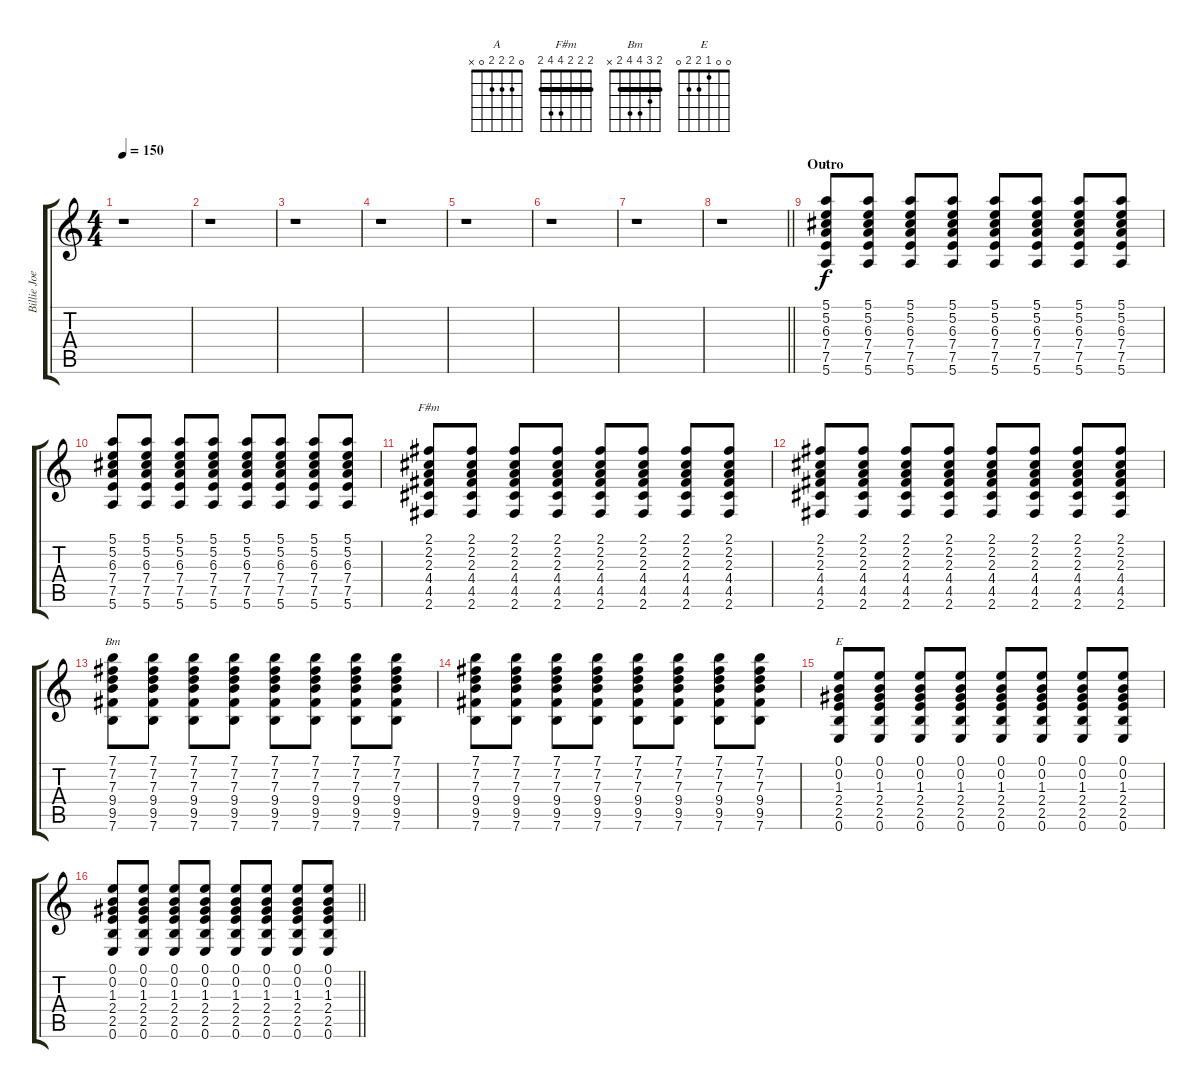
\track ("Billie Joe Armstrong (Acoustic Guitar 1)" "Billie Joe") {instrument electricguitarclean}
\staff {score tabs}
\tuning (E4 B3 G3 D3 A2 E2) {hide}
\chord ("A" 0 2 2 2 0 x)
\chord ("F#m" 2 2 2 4 4 2) {barre 2}
\chord ("Bm" 2 3 4 4 2 x) {barre 2}
\chord ("E" 0 0 1 2 2 0)
\ts (4 4)
\tempo 150
\clef g2
\ks c
r.1{dy f} |
r.1 |
r.1 |
r.1 |
r.1 |
r.1 |
r.1 |
\barLineRight lightlight
r.1 |
\section ("" "Outro")
(5.1 5.2 6.3 7.4 7.5 5.6).8{ch "A"} (5.1 5.2 6.3 7.4 7.5 5.6).8 (5.1 5.2 6.3 7.4 7.5 5.6).8 (5.1 5.2 6.3 7.4 7.5 5.6).8 (5.1 5.2 6.3 7.4 7.5 5.6).8 (5.1 5.2 6.3 7.4 7.5 5.6).8 (5.1 5.2 6.3 7.4 7.5 5.6).8 (5.1 5.2 6.3 7.4 7.5 5.6).8 |
(5.1 5.2 6.3 7.4 7.5 5.6).8 (5.1 5.2 6.3 7.4 7.5 5.6).8 (5.1 5.2 6.3 7.4 7.5 5.6).8 (5.1 5.2 6.3 7.4 7.5 5.6).8 (5.1 5.2 6.3 7.4 7.5 5.6).8 (5.1 5.2 6.3 7.4 7.5 5.6).8 (5.1 5.2 6.3 7.4 7.5 5.6).8 (5.1 5.2 6.3 7.4 7.5 5.6).8 |
(2.1 2.2 2.3 4.4 4.5 2.6).8{ch "F#m"} (2.1 2.2 2.3 4.4 4.5 2.6).8 (2.1 2.2 2.3 4.4 4.5 2.6).8 (2.1 2.2 2.3 4.4 4.5 2.6).8 (2.1 2.2 2.3 4.4 4.5 2.6).8 (2.1 2.2 2.3 4.4 4.5 2.6).8 (2.1 2.2 2.3 4.4 4.5 2.6).8 (2.1 2.2 2.3 4.4 4.5 2.6).8 |
(2.1 2.2 2.3 4.4 4.5 2.6).8 (2.1 2.2 2.3 4.4 4.5 2.6).8 (2.1 2.2 2.3 4.4 4.5 2.6).8 (2.1 2.2 2.3 4.4 4.5 2.6).8 (2.1 2.2 2.3 4.4 4.5 2.6).8 (2.1 2.2 2.3 4.4 4.5 2.6).8 (2.1 2.2 2.3 4.4 4.5 2.6).8 (2.1 2.2 2.3 4.4 4.5 2.6).8 |
(7.1 7.2 7.3 9.4 9.5 7.6).8{ch "Bm"} (7.1 7.2 7.3 9.4 9.5 7.6).8 (7.1 7.2 7.3 9.4 9.5 7.6).8 (7.1 7.2 7.3 9.4 9.5 7.6).8 (7.1 7.2 7.3 9.4 9.5 7.6).8 (7.1 7.2 7.3 9.4 9.5 7.6).8 (7.1 7.2 7.3 9.4 9.5 7.6).8 (7.1 7.2 7.3 9.4 9.5 7.6).8 |
(7.1 7.2 7.3 9.4 9.5 7.6).8 (7.1 7.2 7.3 9.4 9.5 7.6).8 (7.1 7.2 7.3 9.4 9.5 7.6).8 (7.1 7.2 7.3 9.4 9.5 7.6).8 (7.1 7.2 7.3 9.4 9.5 7.6).8 (7.1 7.2 7.3 9.4 9.5 7.6).8 (7.1 7.2 7.3 9.4 9.5 7.6).8 (7.1 7.2 7.3 9.4 9.5 7.6).8 |
(0.1 0.2 1.3 2.4 2.5 0.6).8{ch "E"} (0.1 0.2 1.3 2.4 2.5 0.6).8 (0.1 0.2 1.3 2.4 2.5 0.6).8 (0.1 0.2 1.3 2.4 2.5 0.6).8 (0.1 0.2 1.3 2.4 2.5 0.6).8 (0.1 0.2 1.3 2.4 2.5 0.6).8 (0.1 0.2 1.3 2.4 2.5 0.6).8 (0.1 0.2 1.3 2.4 2.5 0.6).8 |
\barLineRight lightlight
(0.1 0.2 1.3 2.4 2.5 0.6).8 (0.1 0.2 1.3 2.4 2.5 0.6).8 (0.1 0.2 1.3 2.4 2.5 0.6).8 (0.1 0.2 1.3 2.4 2.5 0.6).8 (0.1 0.2 1.3 2.4 2.5 0.6).8 (0.1 0.2 1.3 2.4 2.5 0.6).8 (0.1 0.2 1.3 2.4 2.5 0.6).8 (0.1 0.2 1.3 2.4 2.5 0.6).8
